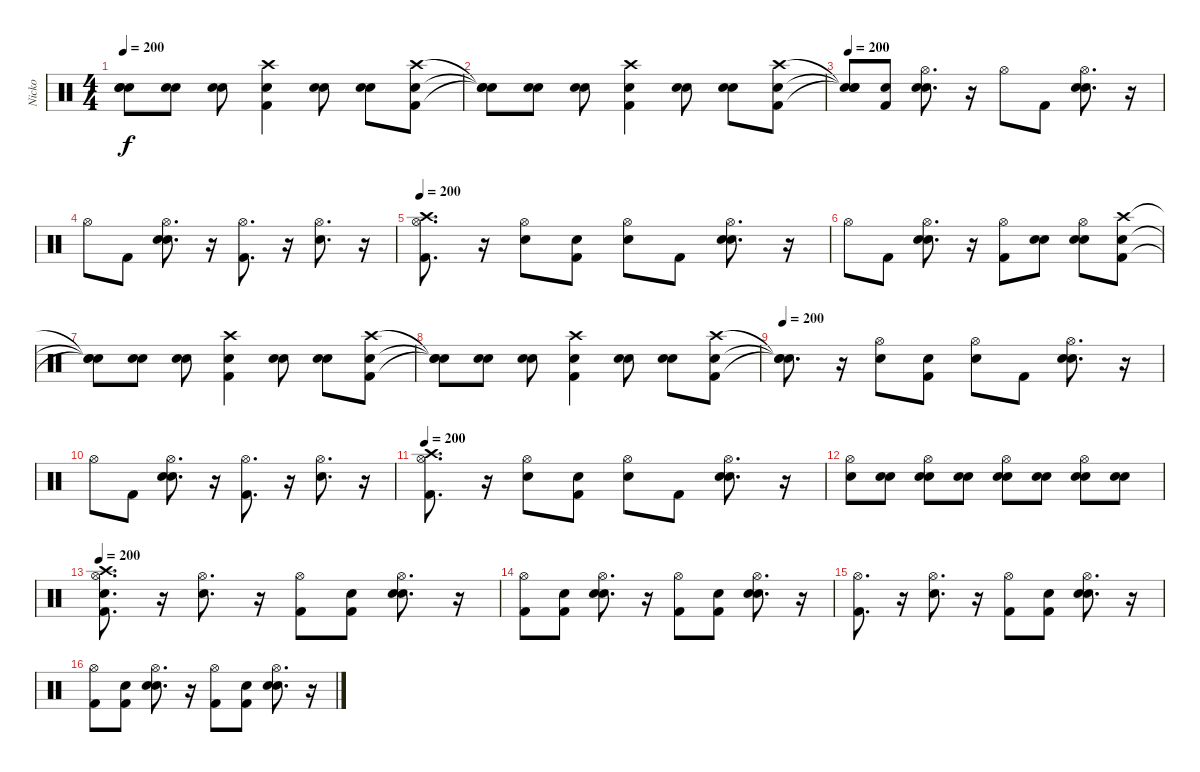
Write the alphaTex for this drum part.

\track ("Nicko" "Nicko") {instrument percussion}
\staff {score}
\articulation defaults
\ts (4 4)
\tempo 200
\clef neutral
\ks c
("Snare (hit)"{t} "Snare (hit)"{t} "Snare (hit)"{t}).8{dy f} ("Snare (hit)" "Snare (hit) 2").8 ("Snare (hit)" "Snare (hit) 2").8 ("Snare (hit)" "Kick (hit) 2" "Crash high (hit)").4 ("Snare (hit)" "Snare (hit) 2").8 ("Snare (hit)" "Snare (hit) 2").8 ("Snare (hit)" "Kick (hit) 2" "Crash high (hit)").8 |
("Snare (hit)"{t} "Snare (hit)"{t} "Snare (hit)"{t}).8 ("Snare (hit)" "Snare (hit) 2").8 ("Snare (hit)" "Snare (hit) 2").8 ("Snare (hit)" "Kick (hit) 2" "Crash high (hit)").4 ("Snare (hit)" "Snare (hit) 2").8 ("Snare (hit)" "Snare (hit) 2").8 ("Snare (hit)" "Kick (hit) 2" "Crash high (hit)").8 |
\tempo 200
("Snare (hit)"{t} "Snare (hit)"{t} "Snare (hit)"{t}).8 ("Snare (hit)" "Kick (hit) 2").8 ("Snare (hit)" "Snare (hit) 2" "Hi-Hat (open)").8{d} r.16 "Hi-Hat (open)".8 "Kick (hit) 2".8 ("Snare (hit)" "Snare (hit) 2" "Hi-Hat (open)").8{d} r.16 |
"Hi-Hat (open)".8 "Kick (hit) 2".8 ("Snare (hit)" "Snare (hit) 2" "Hi-Hat (open)").8{d} r.16 ("Kick (hit) 2" "Hi-Hat (open)").8{d} r.16 ("Snare (hit) 2" "Hi-Hat (open)").8{d} r.16 |
\tempo 200
("Kick (hit) 2" "Hi-Hat (open)" "Crash high (hit)").8{d} r.16 ("Snare (hit) 2" "Hi-Hat (open)").8 ("Snare (hit)" "Kick (hit) 2").8 ("Snare (hit)" "Hi-Hat (open)").8 "Kick (hit) 2".8 ("Snare (hit)" "Snare (hit) 2" "Hi-Hat (open)").8{d} r.16 |
"Hi-Hat (open)".8 "Kick (hit) 2".8 ("Snare (hit)" "Snare (hit) 2" "Hi-Hat (open)").8{d} r.16 ("Kick (hit) 2" "Hi-Hat (open)").8 ("Snare (hit)" "Snare (hit) 2").8 ("Snare (hit)" "Snare (hit) 2" "Hi-Hat (open)").8 ("Snare (hit)" "Kick (hit) 2" "Crash high (hit)").8 |
("Snare (hit)"{t} "Snare (hit)"{t} "Snare (hit)"{t}).8 ("Snare (hit)" "Snare (hit) 2").8 ("Snare (hit)" "Snare (hit) 2").8 ("Snare (hit)" "Kick (hit) 2" "Crash high (hit)").4 ("Snare (hit)" "Snare (hit) 2").8 ("Snare (hit)" "Snare (hit) 2").8 ("Snare (hit)" "Kick (hit) 2" "Crash high (hit)").8 |
("Snare (hit)"{t} "Snare (hit)"{t} "Snare (hit)"{t}).8 ("Snare (hit)" "Snare (hit) 2").8 ("Snare (hit)" "Snare (hit) 2").8 ("Snare (hit)" "Kick (hit) 2" "Crash high (hit)").4 ("Snare (hit)" "Snare (hit) 2").8 ("Snare (hit)" "Snare (hit) 2").8 ("Snare (hit)" "Kick (hit) 2" "Crash high (hit)").8 |
\tempo 200
("Snare (hit)"{t} "Snare (hit)"{t} "Snare (hit)"{t}).8{d} r.16 ("Snare (hit) 2" "Hi-Hat (open)").8 ("Snare (hit)" "Kick (hit) 2").8 ("Snare (hit)" "Hi-Hat (open)").8 "Kick (hit) 2".8 ("Snare (hit)" "Snare (hit) 2" "Hi-Hat (open)").8{d} r.16 |
"Hi-Hat (open)".8 "Kick (hit) 2".8 ("Snare (hit)" "Snare (hit) 2" "Hi-Hat (open)").8{d} r.16 ("Kick (hit) 2" "Hi-Hat (open)").8{d} r.16 ("Snare (hit) 2" "Hi-Hat (open)").8{d} r.16 |
\tempo 200
("Kick (hit) 2" "Hi-Hat (open)" "Crash high (hit)").8{d} r.16 ("Snare (hit) 2" "Hi-Hat (open)").8 ("Snare (hit)" "Kick (hit) 2").8 ("Snare (hit)" "Hi-Hat (open)").8 "Kick (hit) 2".8 ("Snare (hit)" "Snare (hit) 2" "Hi-Hat (open)").8{d} r.16 |
("Snare (hit) 2" "Hi-Hat (open)").8 ("Snare (hit)" "Snare (hit) 2").8 ("Snare (hit)" "Snare (hit) 2" "Hi-Hat (open)").8 ("Snare (hit)" "Snare (hit) 2").8 ("Snare (hit)" "Snare (hit) 2" "Hi-Hat (open)").8 ("Snare (hit)" "Snare (hit) 2").8 ("Snare (hit)" "Snare (hit) 2" "Hi-Hat (open)").8 ("Snare (hit)" "Snare (hit) 2").8 |
\tempo 200
("Snare (hit)" "Kick (hit) 2" "Hi-Hat (open)" "Crash high (hit)").8{d} r.16 ("Snare (hit) 2" "Hi-Hat (open)").8{d} r.16 ("Kick (hit) 2" "Hi-Hat (open)").8 ("Snare (hit)" "Kick (hit) 2").8 ("Snare (hit)" "Snare (hit) 2" "Hi-Hat (open)").8{d} r.16 |
("Kick (hit) 2" "Hi-Hat (open)").8 ("Snare (hit)" "Kick (hit) 2").8 ("Snare (hit)" "Snare (hit) 2" "Hi-Hat (open)").8{d} r.16 ("Kick (hit) 2" "Hi-Hat (open)").8 ("Snare (hit)" "Kick (hit) 2").8 ("Snare (hit)" "Snare (hit) 2" "Hi-Hat (open)").8{d} r.16 |
("Kick (hit) 2" "Hi-Hat (open)").8{d} r.16 ("Snare (hit) 2" "Hi-Hat (open)").8{d} r.16 ("Kick (hit) 2" "Hi-Hat (open)").8 ("Snare (hit)" "Kick (hit) 2").8 ("Snare (hit)" "Snare (hit) 2" "Hi-Hat (open)").8{d} r.16 |
("Kick (hit) 2" "Hi-Hat (open)").8 ("Snare (hit)" "Kick (hit) 2").8 ("Snare (hit)" "Snare (hit) 2" "Hi-Hat (open)").8{d} r.16 ("Kick (hit) 2" "Hi-Hat (open)").8 ("Snare (hit)" "Kick (hit) 2").8 ("Snare (hit)" "Snare (hit) 2" "Hi-Hat (open)").8{d} r.16
